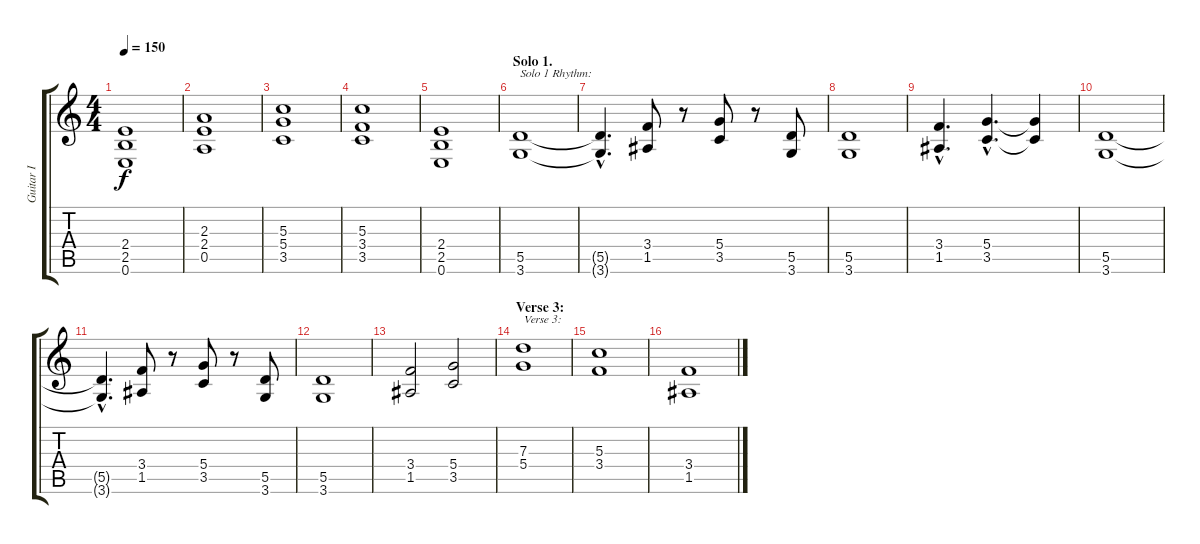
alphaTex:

\track ("Guitar I" "Guitar I") {instrument distortionguitar}
\staff {score tabs}
\tuning (E4 B3 G3 D3 A2 E2) {hide}
\ts (4 4)
\tempo 150
\clef g2
\ks c
(2.4 2.5 0.6).1{dy f} |
(2.3 2.4 0.5).1 |
(5.3 5.4 3.5).1 |
(5.3 3.4 3.5).1 |
(2.4 2.5 0.6).1 |
\section ("" "Solo 1.")
(5.5 3.6).1{txt "Solo 1 Rhythm:"} |
(5.5{hac t} 3.6{hac t}).4{d} (3.4 1.5).8 r.8 (5.4 3.5).8 r.8 (5.5 3.6).8 |
(5.5 3.6).1 |
(3.4{hac} 1.5{hac}).4{d} (5.4{hac} 3.5{hac}).4{d} (5.4{t} 3.5{t}).4 |
(5.5 3.6).1 |
(5.5{hac t} 3.6{hac t}).4{d} (3.4 1.5).8 r.8 (5.4 3.5).8 r.8 (5.5 3.6).8 |
(5.5 3.6).1 |
(3.4 1.5).2 (5.4 3.5).2 |
\section ("" "Verse 3:")
(7.3 5.4).1{txt "Verse 3:"} |
(5.3 3.4).1 |
(3.4 1.5).1
